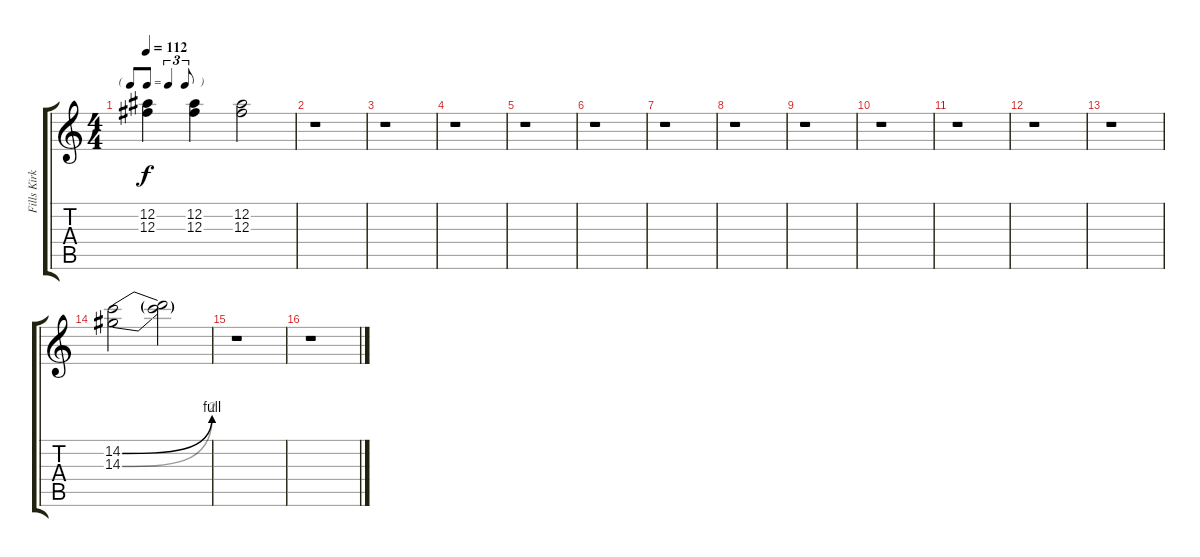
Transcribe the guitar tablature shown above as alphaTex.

\track ("Fills Kirk Hammett" "Fills Kirk") {instrument distortionguitar}
\staff {score tabs}
\tuning (Eb4 Bb3 Gb3 Db3 Ab2 Eb2) {hide}
\ts (4 4)
\tf triplet8th
\tempo 112
\clef g2
\ks c
(12.2 12.3).4{dy f} (12.2 12.3).4 (12.2 12.3).2 |
r.1 |
r.1 |
r.1 |
r.1 |
r.1 |
r.1 |
r.1 |
r.1 |
r.1 |
r.1 |
r.1 |
r.1 |
(14.2{be (bend 0 0 60 4)} 14.3{be (bend 0 0 60 8)}).2 (14.2{t} 14.3{t}).2 |
r.1 |
r.1
